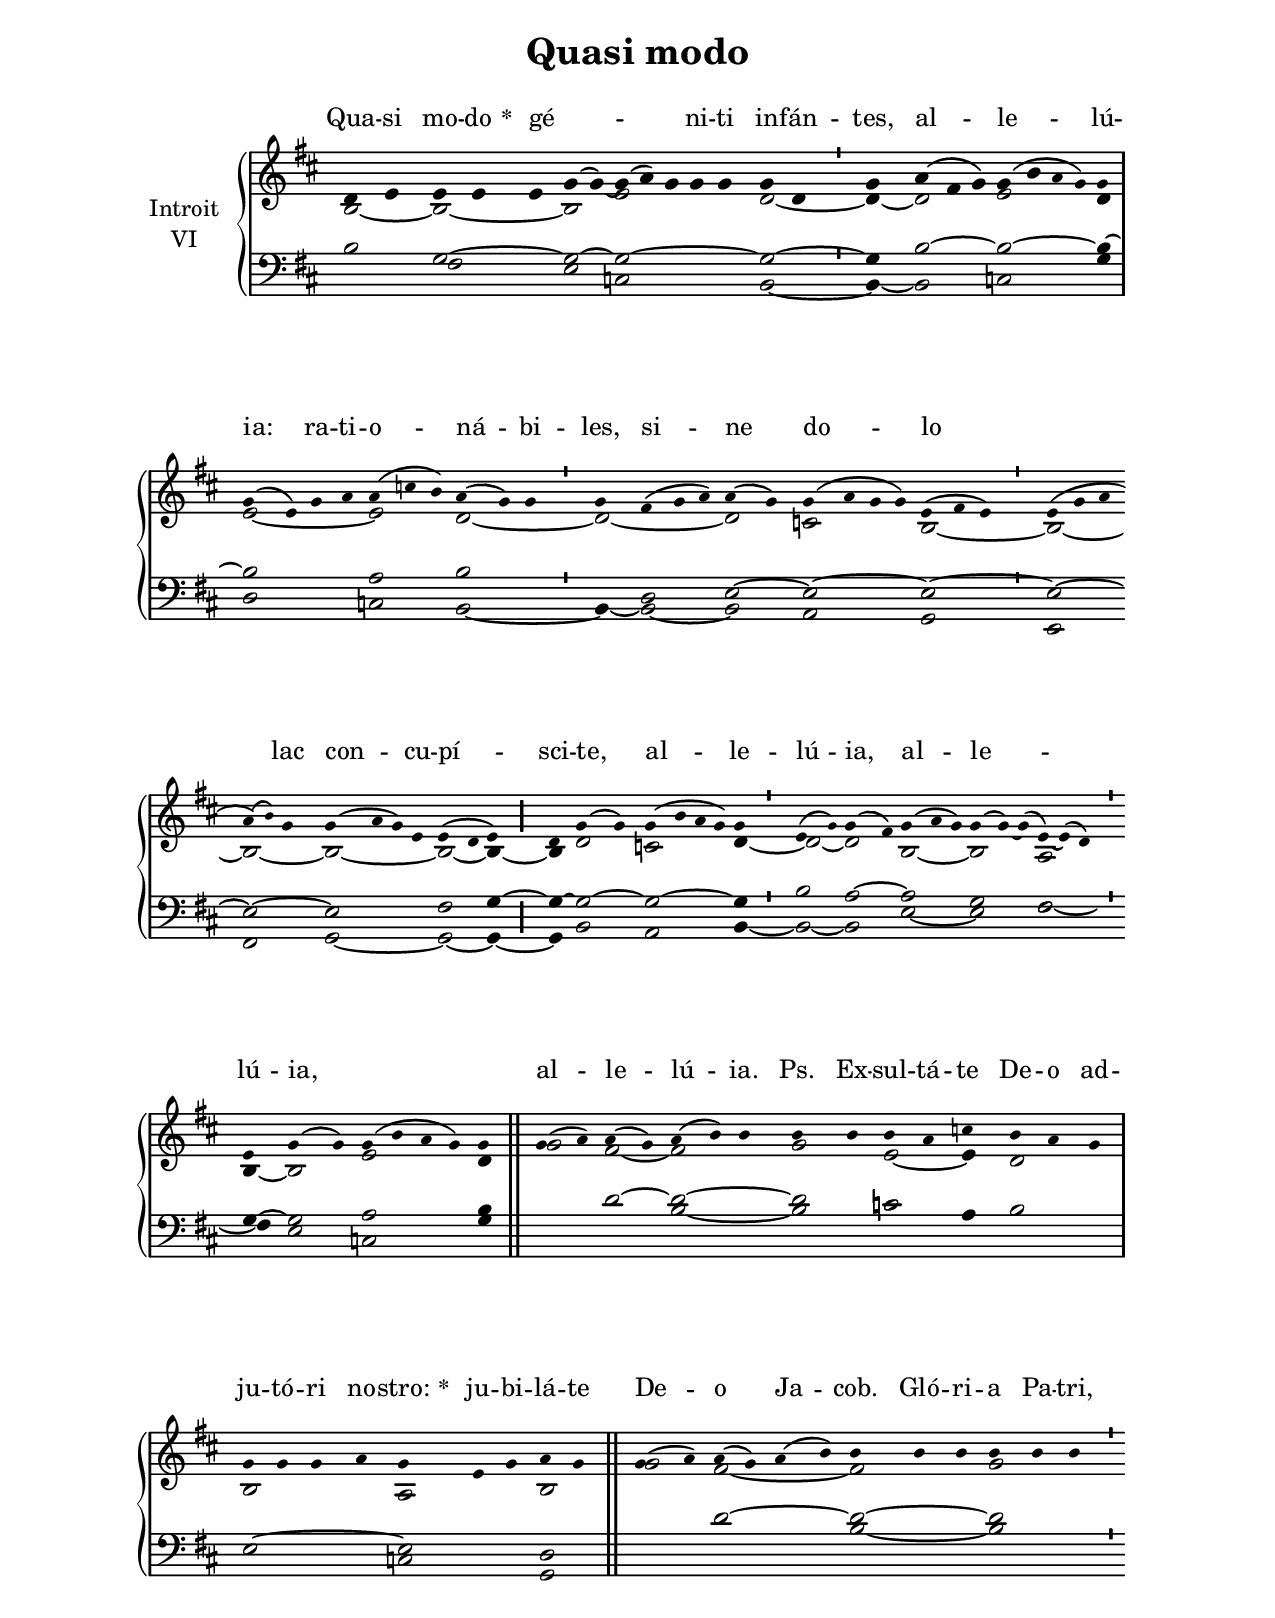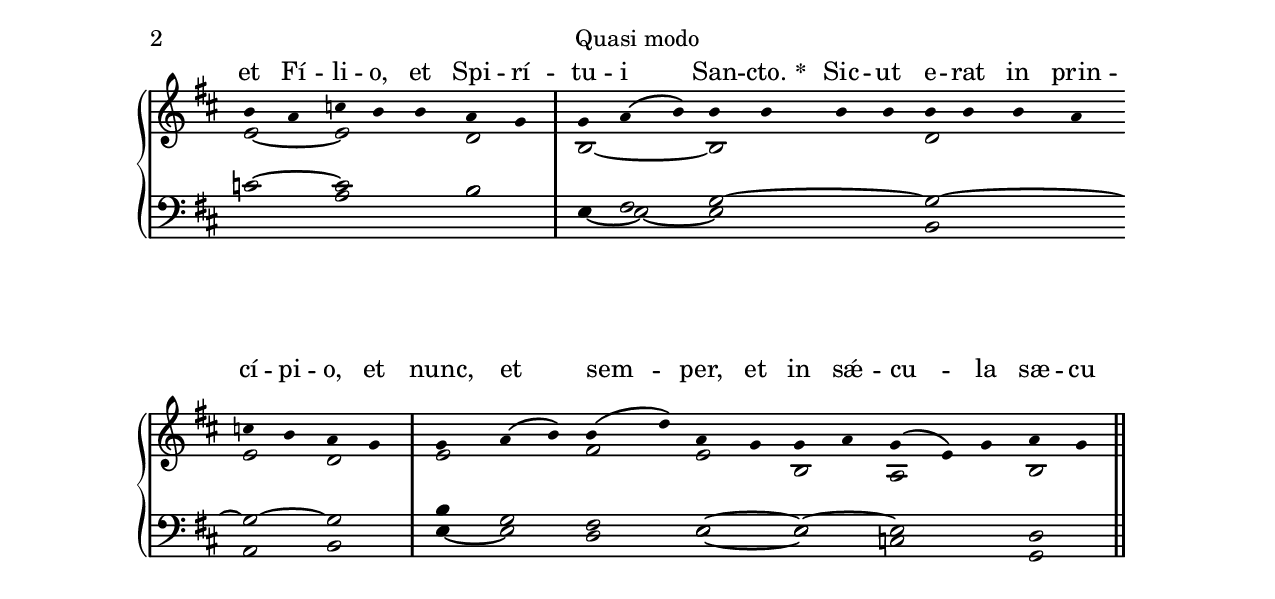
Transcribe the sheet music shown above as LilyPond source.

\version "2.18"
\include "gregorian.ly"
\include "noh2.ily"


%Page reference: page ii.37
%(volume.page)

global = {
 \key a \mixolydian
 \cadenzaOn 
}

\header {
  title = \markup \center-column {"Quasi modo" \vspace #1 }
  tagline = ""
  composer = ""
}

\paper {
 #(include-special-characters)
  oddHeaderMarkup = \markup \fill-line {
    \line {}
    \center-column {
      \on-the-fly #first-page     " "
      \on-the-fly #not-first-page "Quasi modo"
    }
    \line { \on-the-fly #print-page-number-check-first \fromproperty #'page:page-number-string }
  }
  evenHeaderMarkup = \markup \fill-line {
    \line { \on-the-fly #print-page-number-check-first \fromproperty #'page:page-number-string }
    \center-column { "Quasi modo" }
    \line {}
  }
}

chantText = \lyricmode {
Qua -- si mo -- do 
\set stanza = " * " gé -- _ _ ni -- ti in -- fán -- tes, al -- le -- lú -- ia: 
ra -- ti -- o -- ná -- bi -- les, si -- ne do -- lo _ lac con -- cu -- pí -- sci -- te, 
al -- le -- lú -- ia, al -- le -- lú -- ia, _ _ al -- le -- lú -- ia. Ps. 
Ex -- sul -- tá -- te De -- o ad -- ju -- tó -- ri no -- stro: 
\set stanza = " * " 
ju -- bi -- lá -- te De -- o Ja -- cob. 
Gló -- ri -- a Pa -- tri, et Fí -- li -- o, et Spi -- rí -- tu -- i San -- cto. 
\set stanza = " * " 
Sic -- ut e -- rat in prin -- cí -- pi -- o, et nunc, et sem -- per, 
et in sǽ -- cu -- la sæ -- cu -- ló -- rum. A -- men. }

chantMusic = {
\tieDown   d'4 e'4 e'4 e'4  e'4 g'4 ( g'4) ~ g'4 ( a'4) g'4 g'4 g'4 g'4 d'4 \divisioMinima
 g'4 a'4 ( fis'4 g'4) g'4 ( b'4 \tiny a' g' 4) g'4 \divisioMaxima \forceBreak

 g'4 ( e'4) g'4 a'4  a'4 ( c''4 b'4) a'4 ( g'4) g'4 \divisioMinima
 g'4 fis'4 ( g'4 a'4) a'4 ( g'4) g'4 ( a'4 g'4 g'4) e'4 ( fis'4 e'4) \divisioMinima
 e'4 ( g'4 a'4 \forceBreak
) a'4 ( \once \tweak #'font-size #-4 b' ) g'4 g'4 ( a'4 g'4) e'4 e'4 ( d'4 e'4) \divisioMaior
 d'4 g'4 ( g'4) g'4 ( b'4 \tiny a' g' 4) g'4 \divisioMinima
 e'4 ( \once \tweak #'font-size #-4 g' ) g'4 ( fis'4) g'4 ( a'4 g'4) g'4 ( g'4) ~ g'4 ( e'4) ~ e'4 ( d'4) \divisioMinima \forceBreak

 e'4 g'4 ( g'4) g'4 ( b'4 \tiny a' g' 4) g'4 \finalis
 g'4 ( a'4) a'4 ( g'4) a'4 ( b'4) b'4 b'4 b'4 b'4 a'4  c''4 b'4 a'4 g'4 \divisioMaxima \forceBreak

 g'4 g'4 g'4 a'4 g'4 e'4 g'4 a'4 g'4 \finalis
  g'4 ( a'4) a'4 ( g'4) a'4 ( b'4) b'4 b'4 b'4 b'4 b'4 b'4 \divisioMinima \forceBreak

 b'4 a'4  c''4 b'4 b'4 a'4 g'4 \divisioMaxima
 g'4 a'4 ( b'4) b'4 b'4 b'4 b'4 b'4 b'4 b'4  a'4 \forceBreak
  c''4 b'4 a'4 g'4 \divisioMaxima
 g'4 a'4 ( b'4) b'4 ( d''4) a'4 g'4 g'4 a'4 g'4 ( e'4) g'4 a'4 g'4 \finalis

}

altoMusic = {
b2 ~ b2*3/2 ~ b2 e'2*5/2 d'2 ~ \divisioMinima
d'4 ~ d'2*3/2 e'2*4/2 d'4 \divisioMaxima
e'2*4/2 ~ e'2*3/2 d'2*3/2 ~ \divisioMinima
d'2*4/2 ~ d'2 c'2*4/2 b2*3/2 ~ \divisioMinima
b2*3/2 ~ b2*3/2 ~ b2*4/2 ~ b2 ~ b4 ~ \divisioMaior
b4 d'2 c'2*4/2 d'4 ~ \divisioMinima
d'2 ~ d'2 b2*3/2 ~ b2*3/2 a2*3/2 \divisioMinima
b4 ~ b2 e'2*4/2 d'4 \finalis
g'2 fis'2 ~ fis'2*3/2 g'2 e'2 ~ e'4 d'2*3/2 \divisioMaxima
b2*4/2 a2*3/2 b2 g'2 fis'2*4/2 ~ fis'2*3/2 g'2*3/2 \divisioMinima
e'2 ~ e'2*3/2 d'2 \divisioMaxima
b2*3/2 ~ b2*4/2 d'2*4/2 e'2 d'2 \divisioMaxima
e'2*3/2 fis'2 e'2 b2 a2*3/2 b2 \finalis
}

tenorMusic = {
b2 g2*3/2 ~ g2 ~ g2*5/2 ~ g2 ~ \divisioMinima
g4 b2*3/2 ~ b2*4/2 ~ b4 ~ \divisioMaxima
b2*4/2 a2*3/2 b2*3/2 \divisioMinima
r4 d2*3/2 e2 ~ e2*4/2 ~ e2*3/2 ~ \divisioMinima
e2*3/2 ~ e2*3/2 ~ e2*4/2 fis2 g4 ~ \divisioMaior
g4 ~ g2 ~ g2*4/2 ~ g4 \divisioMinima
b2 a2 ~ a2*3/2 g2*3/2 fis2*3/2 \divisioMinima
g4 ~ g2 a2*4/2 b4 \finalis
r2 d'2 ~ d'2*3/2 ~ d'2 c'2 a4 b2*3/2 \divisioMaxima
e2*4/2 ~ e2*3/2 d2 r2 d'2*4/2 ~ d'2*3/2 ~ d'2*3/2 \divisioMinima
c'2 ~ c'2*3/2 b2 \divisioMaxima
r4 fis2 g2*4/2 ~ g2*4/2 ~ g2 ~ g2 \divisioMaxima
b4 g2 fis2 e2 ~ e2 ~ e2*3/2 d2 \finalis
}

bassMusic = {
r2 fis2*3/2 e2 c2*5/2 b,2 ~ \divisioMinima
b,4 ~ b,2*3/2 c2*4/2 g4 \divisioMaxima
d2*4/2 c2*3/2 b,2*3/2 ~ \divisioMinima
b,4 ~ b,2*3/2 ~ b,2 a,2*4/2 g,2*3/2 \divisioMinima
e,2*3/2 fis,2*3/2 g,2*4/2 ~ g,2 ~ g,4 ~ \divisioMaior
g,4 b,2 a,2*4/2 b,4 ~ \divisioMinima
b,2 ~ b,2 e2*3/2 ~ e2*3/2 fis2*3/2 ~ \divisioMinima
fis4 e2 c2*4/2 g4 \finalis
r2*4/2 b2*3/2 ~ b2 c'2 r2*4/2 \divisioMaxima
r2*4/2 c2*3/2 g,2 r2*6/2 b2*3/2 ~ b2*3/2 \divisioMinima
r2 a2*3/2 b2 \divisioMaxima
e4 ~ e2 ~ e2*4/2 b,2*4/2 a,2 b,2 \divisioMaxima
e4 ~ e2 d2 e2 ~ e2 c2*3/2 g,2 \finalis
}

voiceLines = {
\voiceLineStyle


}

\score{
  <<
    \new GrandStaff <<
      \set GrandStaff.autoBeaming = ##f
      \set GrandStaff.instrumentName = \markup \center-column {
        "Introit"
        "VI"
      }
      \new Staff = up <<
        \new Voice = "chant" {
          \voiceOne \global \chantMusic
        }
        \new Voice {
          \voiceTwo \global \altoMusic
        }
      >>

      \new Staff = down <<
        \clef bass
        \new Voice {
          \voiceOne \global \tenorMusic
        }
        \new Voice {
          \voiceTwo \global \bassMusic
        }
	\new Voice {
        \voiceThree \global \voiceLines
        }
      >>
    >>
    \new Lyrics \lyricsto chant {
      \chantText
    }
  >>
  \layout{
  }
  \midi{
    \tempo 4 = 125
  }
}
